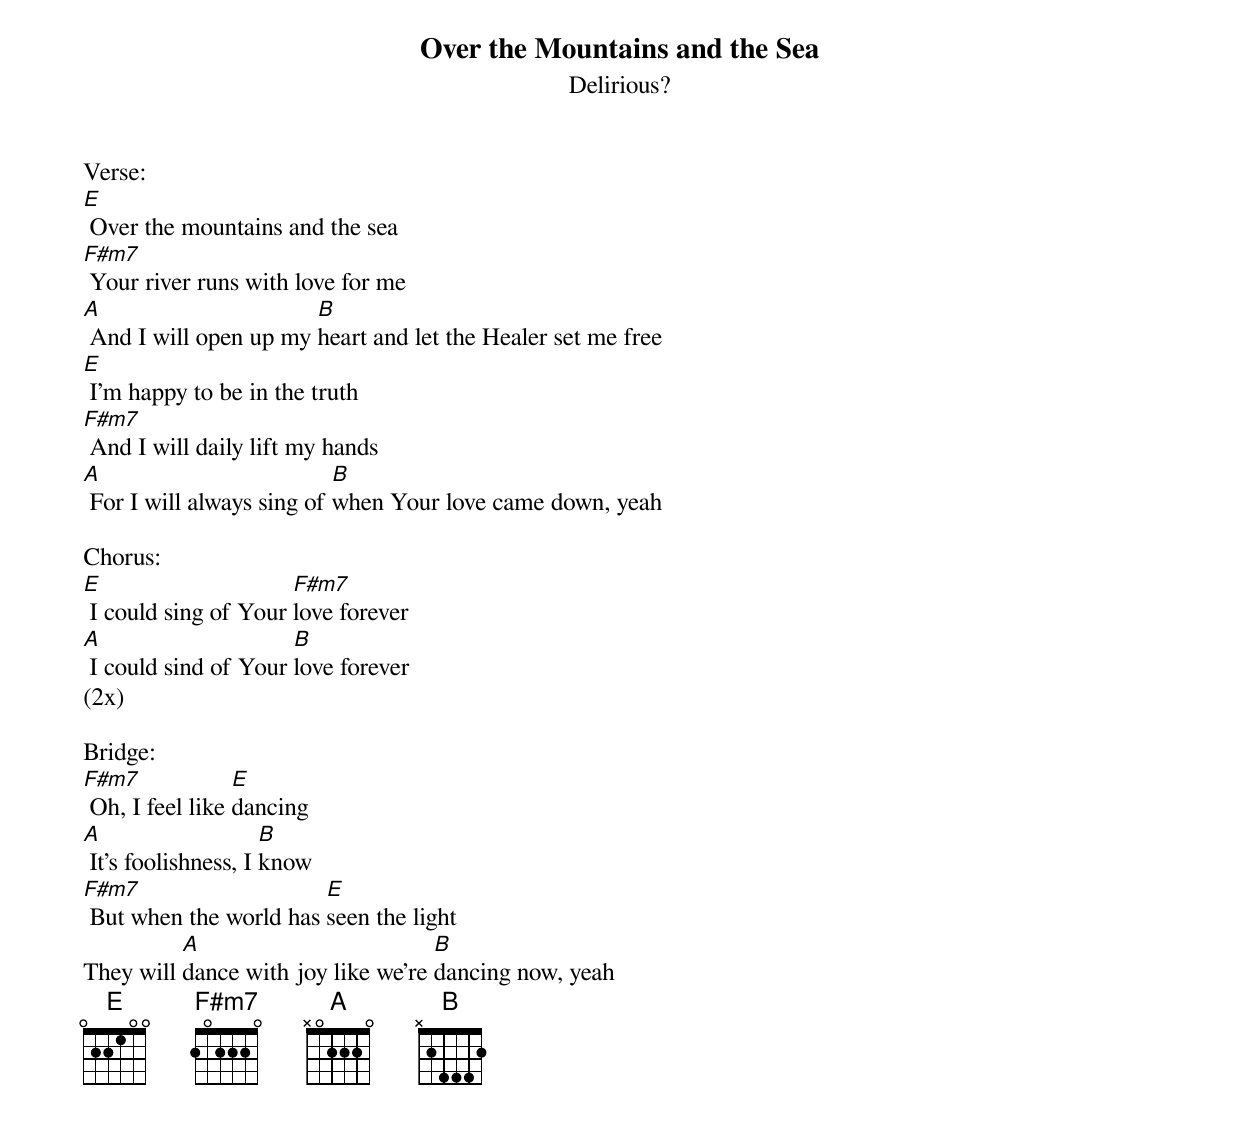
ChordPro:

{title:Over the Mountains and the Sea}
{subtitle:Delirious?}
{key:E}

Verse:
[E] Over the mountains and the sea
[F#m7] Your river runs with love for me
[A] And I will open up my [B]heart and let the Healer set me free
[E] I'm happy to be in the truth
[F#m7] And I will daily lift my hands
[A] For I will always sing of [B]when Your love came down, yeah

Chorus:
[E] I could sing of Your [F#m7]love forever
[A] I could sind of Your [B]love forever
(2x)

Bridge:
[F#m7] Oh, I feel like [E]dancing
[A] It's foolishness, I [B]know
[F#m7] But when the world has [E]seen the light
They will [A]dance with joy like we're [B]dancing now, yeah
